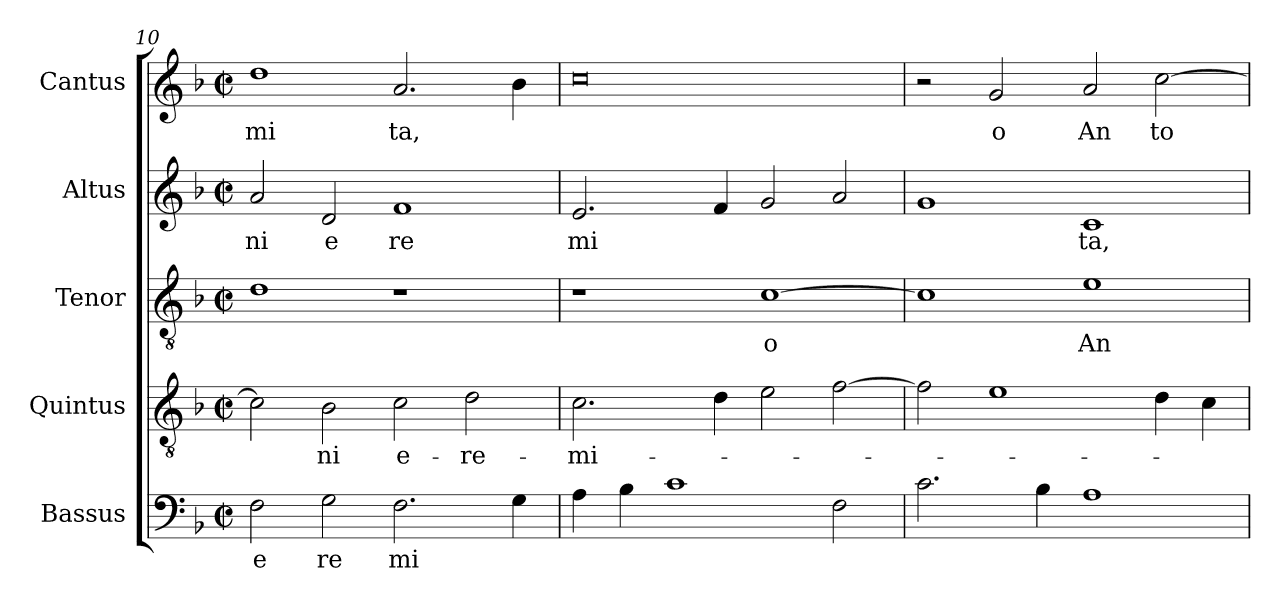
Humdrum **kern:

**kern	**text	**kern	**text	**kern	**text	**kern	**text	**kern	**text
*part5	*part5	*part4	*part4	*part3	*part3	*part2	*part2	*part1	*part1
*staff5	*staff5	*staff4	*staff4	*staff3	*staff3	*staff2	*staff2	*staff1	*staff1
*I"Bassus	*	*I"Quintus	*	*I"Tenor	*	*I"Altus	*	*I"Cantus	*
*clefF4	*	*clefGv2	*	*clefGv2	*	*clefG2	*	*clefG2	*
*k[b-]	*	*k[b-]	*	*k[b-]	*	*k[b-]	*	*k[b-]	*
*F:	*	*F:	*	*F:	*	*F:	*	*F:	*
*M2/2	*	*M2/2	*	*M2/2	*	*M2/2	*	*M2/2	*
*met(c|)	*	*met(c|)	*	*met(c|)	*	*met(c|)	*	*met(c|)	*
=10	=10	=10	=10	=10	=10	=10	=10	=10	=10
!	!LO:LY:b:cj	!	!	!	!	!	!LO:LY:b:cj	!	!LO:LY:b:cj
2F\	e	2c\]	.	1d	.	2a/	ni	1dd	mi
!	!LO:LY:b:cj	!	!LO:LY:b:cj	!	!	!	!LO:LY:b:cj	!	!
2G\	re	2B-\	-ni	.	.	2d/	e	.	.
!	!LO:LY:b	!	!LO:LY:b:cj	!	!	!	!LO:LY:b:cj	!	!LO:LY:b:cj
2.F\	mi	2c\	e-	1r	.	1f	re	2.a/	ta,
!	!	!	!LO:LY:b:cj	!	!	!	!	!	!
.	.	2d\	-re-	.	.	.	.	.	.
4G\	.	.	.	.	.	.	.	4b-\	.
=11	=11	=11	=11	=11	=11	=11	=11	=11	=11
!	!	!	!LO:LY:b	!	!	!	!LO:LY:b	!	!
4A\	.	2.c\	-mi-	1r	.	2.e/	mi	0cc	.
4B-\	.	.	.	.	.	.	.	.	.
1c	.	.	.	.	.	.	.	.	.
.	.	4d\	.	.	.	4f/	.	.	.
!	!	!	!	!	!LO:LY:b:rj	!	!	!	!
.	.	2e\	.	[>1c	o	2g/	.	.	.
2F\	.	[>2f\	.	.	.	2a/	.	.	.
=12	=12	=12	=12	=12	=12	=12	=12	=12	=12
2.c\	.	2f\]	.	1c]	.	1g	.	2r	.
!	!	!	!	!	!	!	!	!	!LO:LY:b:cj
.	.	1e	.	.	.	.	.	2g/	o
4B-\	.	.	.	.	.	.	.	.	.
!	!	!	!	!	!LO:LY:b:cj	!	!LO:LY:b:cj	!	!LO:LY:b:cj
1A	.	.	.	1e	An	1c	ta,	2a/	An
!	!	!	!	!	!	!	!	!	!LO:LY:b:cj
.	.	4d\	.	.	.	.	.	[>2cc\	to
.	.	4c\	.	.	.	.	.	.	.
=	=	=	=	=	=	=	=	=	=
*-	*-	*-	*-	*-	*-	*-	*-	*-	*-
